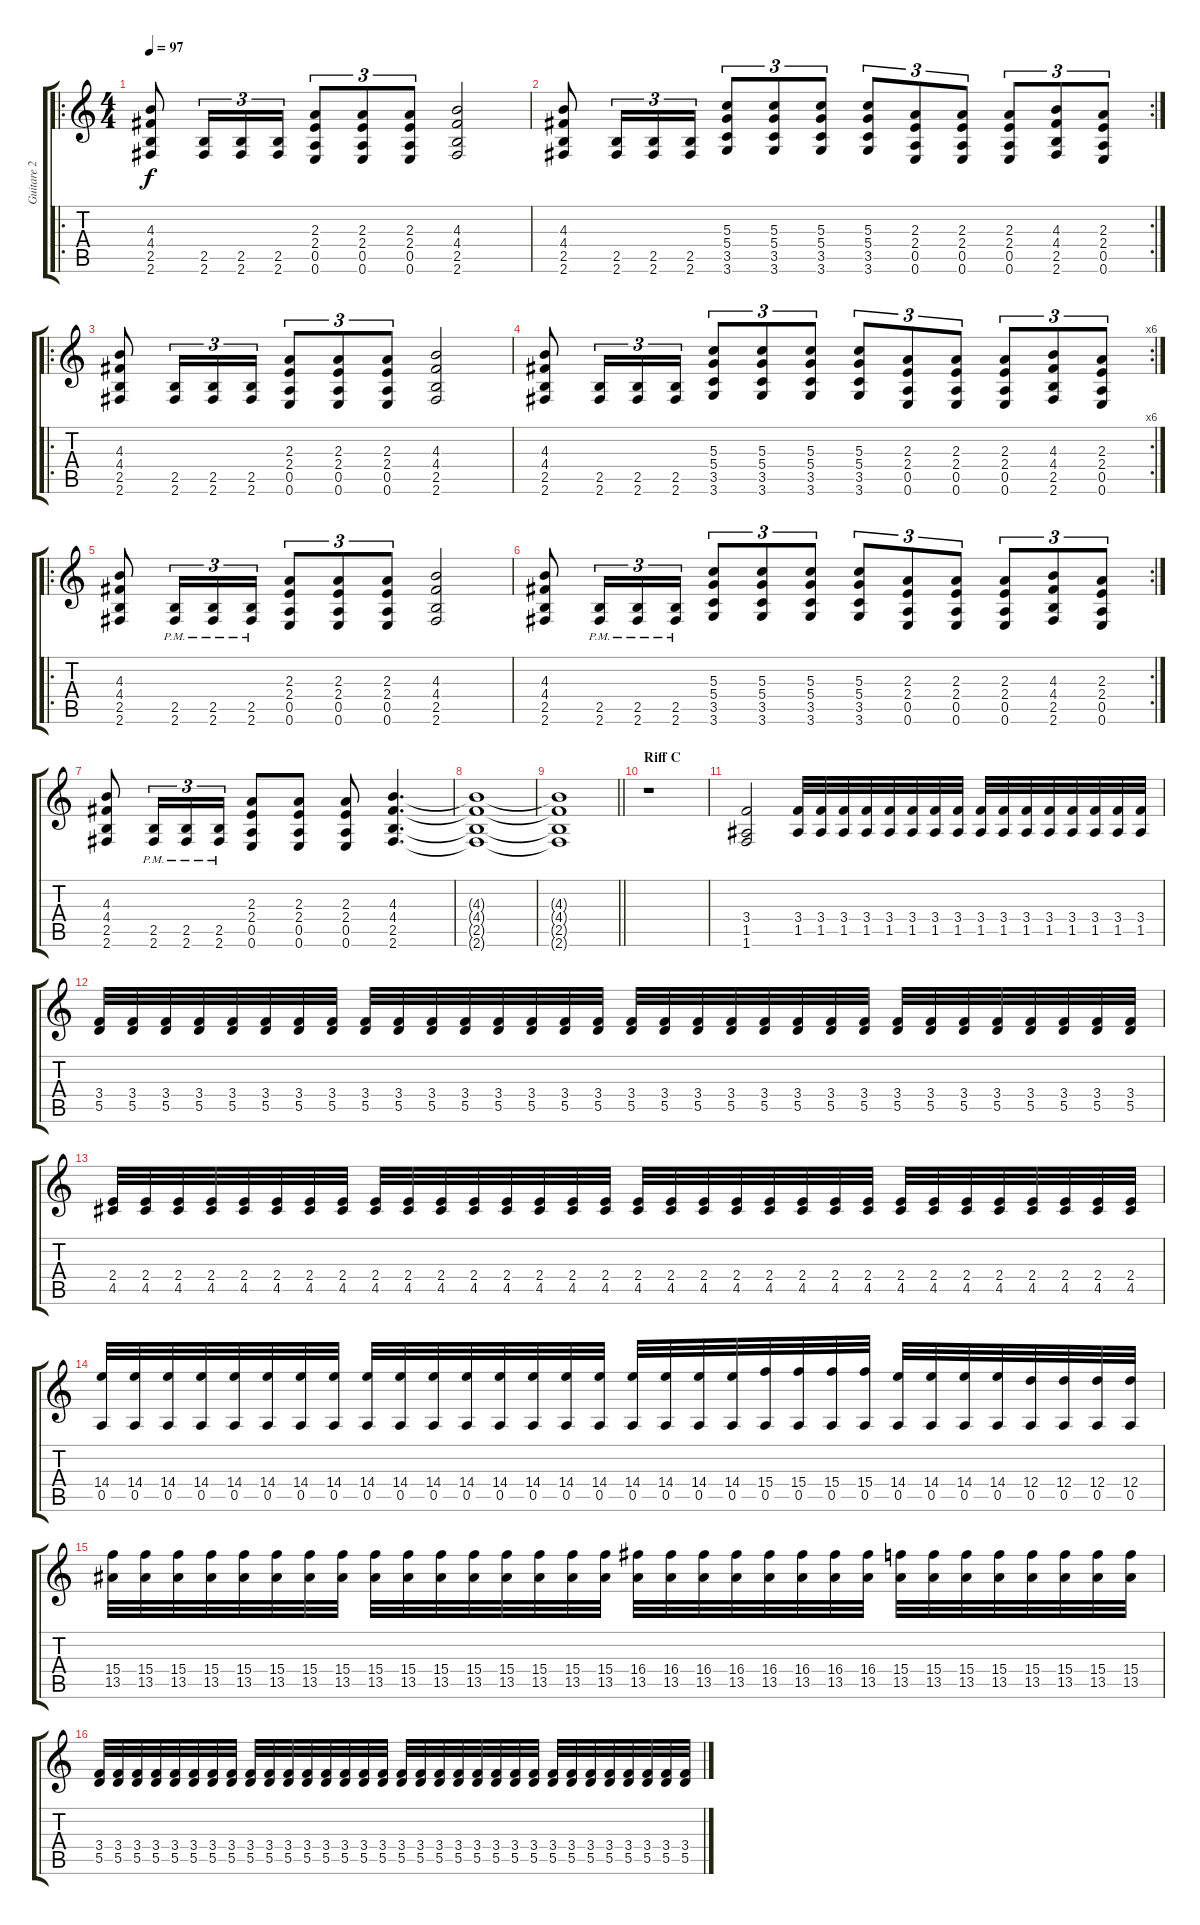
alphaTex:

\track ("Guitare 2" "Guitare 2") {instrument distortionguitar}
\staff {score tabs}
\tuning (E4 B3 G3 D3 A2 E2) {hide}
\ro
\ts (4 4)
\tempo 97
\clef g2
\ks c
(4.3 4.4 2.5 2.6).8{dy f} (2.5 2.6).16{tu (3 2)} (2.5 2.6).16{tu (3 2)} (2.5 2.6).16{tu (3 2)} (2.3 2.4 0.5 0.6).8{tu (3 2)} (2.3 2.4 0.5 0.6).8{tu (3 2)} (2.3 2.4 0.5 0.6).8{tu (3 2)} (4.3 4.4 2.5 2.6).2 |
\rc 2
(4.3 4.4 2.5 2.6).8 (2.5 2.6).16{tu (3 2)} (2.5 2.6).16{tu (3 2)} (2.5 2.6).16{tu (3 2)} (5.3 5.4 3.5 3.6).8{tu (3 2)} (5.3 5.4 3.5 3.6).8{tu (3 2)} (5.3 5.4 3.5 3.6).8{tu (3 2)} (5.3 5.4 3.5 3.6).8{tu (3 2)} (2.3 2.4 0.5 0.6).8{tu (3 2)} (2.3 2.4 0.5 0.6).8{tu (3 2)} (2.3 2.4 0.5 0.6).8{tu (3 2)} (4.3 4.4 2.5 2.6).8{tu (3 2)} (2.3 2.4 0.5 0.6).8{tu (3 2)} |
\ro
(4.3 4.4 2.5 2.6).8 (2.5 2.6).16{tu (3 2)} (2.5 2.6).16{tu (3 2)} (2.5 2.6).16{tu (3 2)} (2.3 2.4 0.5 0.6).8{tu (3 2)} (2.3 2.4 0.5 0.6).8{tu (3 2)} (2.3 2.4 0.5 0.6).8{tu (3 2)} (4.3 4.4 2.5 2.6).2 |
\rc 6
(4.3 4.4 2.5 2.6).8 (2.5 2.6).16{tu (3 2)} (2.5 2.6).16{tu (3 2)} (2.5 2.6).16{tu (3 2)} (5.3 5.4 3.5 3.6).8{tu (3 2)} (5.3 5.4 3.5 3.6).8{tu (3 2)} (5.3 5.4 3.5 3.6).8{tu (3 2)} (5.3 5.4 3.5 3.6).8{tu (3 2)} (2.3 2.4 0.5 0.6).8{tu (3 2)} (2.3 2.4 0.5 0.6).8{tu (3 2)} (2.3 2.4 0.5 0.6).8{tu (3 2)} (4.3 4.4 2.5 2.6).8{tu (3 2)} (2.3 2.4 0.5 0.6).8{tu (3 2)} |
\ro
(4.3 4.4 2.5 2.6).8 (2.5{pm} 2.6{pm}).16{tu (3 2)} (2.5{pm} 2.6{pm}).16{tu (3 2)} (2.5{pm} 2.6{pm}).16{tu (3 2)} (2.3 2.4 0.5 0.6).8{tu (3 2)} (2.3 2.4 0.5 0.6).8{tu (3 2)} (2.3 2.4 0.5 0.6).8{tu (3 2)} (4.3 4.4 2.5 2.6).2 |
\rc 2
(4.3 4.4 2.5 2.6).8 (2.5{pm} 2.6{pm}).16{tu (3 2)} (2.5{pm} 2.6{pm}).16{tu (3 2)} (2.5{pm} 2.6{pm}).16{tu (3 2)} (5.3 5.4 3.5 3.6).8{tu (3 2)} (5.3 5.4 3.5 3.6).8{tu (3 2)} (5.3 5.4 3.5 3.6).8{tu (3 2)} (5.3 5.4 3.5 3.6).8{tu (3 2)} (2.3 2.4 0.5 0.6).8{tu (3 2)} (2.3 2.4 0.5 0.6).8{tu (3 2)} (2.3 2.4 0.5 0.6).8{tu (3 2)} (4.3 4.4 2.5 2.6).8{tu (3 2)} (2.3 2.4 0.5 0.6).8{tu (3 2)} |
(4.3 4.4 2.5 2.6).8 (2.5{pm} 2.6{pm}).16{tu (3 2)} (2.5{pm} 2.6{pm}).16{tu (3 2)} (2.5{pm} 2.6{pm}).16{tu (3 2)} (2.3 2.4 0.5 0.6).8 (2.3 2.4 0.5 0.6).8 (2.3 2.4 0.5 0.6).8 (4.3 4.4 2.5 2.6).4{d} |
(4.3{t} 4.4{t} 2.5{t} 2.6{t}).1 |
\barLineRight lightlight
(4.3{t} 4.4{t} 2.5{t} 2.6{t}).1 |
\section ("" "Riff C")
r.1 |
(3.4 1.5 1.6).2 (3.4 1.5).32 (3.4 1.5).32 (3.4 1.5).32 (3.4 1.5).32 (3.4 1.5).32 (3.4 1.5).32 (3.4 1.5).32 (3.4 1.5).32 (3.4 1.5).32 (3.4 1.5).32 (3.4 1.5).32 (3.4 1.5).32 (3.4 1.5).32 (3.4 1.5).32 (3.4 1.5).32 (3.4 1.5).32 |
(3.4 5.5).32 (3.4 5.5).32 (3.4 5.5).32 (3.4 5.5).32 (3.4 5.5).32 (3.4 5.5).32 (3.4 5.5).32 (3.4 5.5).32 (3.4 5.5).32 (3.4 5.5).32 (3.4 5.5).32 (3.4 5.5).32 (3.4 5.5).32 (3.4 5.5).32 (3.4 5.5).32 (3.4 5.5).32 (3.4 5.5).32 (3.4 5.5).32 (3.4 5.5).32 (3.4 5.5).32 (3.4 5.5).32 (3.4 5.5).32 (3.4 5.5).32 (3.4 5.5).32 (3.4 5.5).32 (3.4 5.5).32 (3.4 5.5).32 (3.4 5.5).32 (3.4 5.5).32 (3.4 5.5).32 (3.4 5.5).32 (3.4 5.5).32 |
(2.4 4.5).32 (2.4 4.5).32 (2.4 4.5).32 (2.4 4.5).32 (2.4 4.5).32 (2.4 4.5).32 (2.4 4.5).32 (2.4 4.5).32 (2.4 4.5).32 (2.4 4.5).32 (2.4 4.5).32 (2.4 4.5).32 (2.4 4.5).32 (2.4 4.5).32 (2.4 4.5).32 (2.4 4.5).32 (2.4 4.5).32 (2.4 4.5).32 (2.4 4.5).32 (2.4 4.5).32 (2.4 4.5).32 (2.4 4.5).32 (2.4 4.5).32 (2.4 4.5).32 (2.4 4.5).32 (2.4 4.5).32 (2.4 4.5).32 (2.4 4.5).32 (2.4 4.5).32 (2.4 4.5).32 (2.4 4.5).32 (2.4 4.5).32 |
(14.4 0.5).32 (14.4 0.5).32 (14.4 0.5).32 (14.4 0.5).32 (14.4 0.5).32 (14.4 0.5).32 (14.4 0.5).32 (14.4 0.5).32 (14.4 0.5).32 (14.4 0.5).32 (14.4 0.5).32 (14.4 0.5).32 (14.4 0.5).32 (14.4 0.5).32 (14.4 0.5).32 (14.4 0.5).32 (14.4 0.5).32 (14.4 0.5).32 (14.4 0.5).32 (14.4 0.5).32 (15.4 0.5).32 (15.4 0.5).32 (15.4 0.5).32 (15.4 0.5).32 (14.4 0.5).32 (14.4 0.5).32 (14.4 0.5).32 (14.4 0.5).32 (12.4 0.5).32 (12.4 0.5).32 (12.4 0.5).32 (12.4 0.5).32 |
(15.4 13.5).32 (15.4 13.5).32 (15.4 13.5).32 (15.4 13.5).32 (15.4 13.5).32 (15.4 13.5).32 (15.4 13.5).32 (15.4 13.5).32 (15.4 13.5).32 (15.4 13.5).32 (15.4 13.5).32 (15.4 13.5).32 (15.4 13.5).32 (15.4 13.5).32 (15.4 13.5).32 (15.4 13.5).32 (16.4 13.5).32 (16.4 13.5).32 (16.4 13.5).32 (16.4 13.5).32 (16.4 13.5).32 (16.4 13.5).32 (16.4 13.5).32 (16.4 13.5).32 (15.4 13.5).32 (15.4 13.5).32 (15.4 13.5).32 (15.4 13.5).32 (15.4 13.5).32 (15.4 13.5).32 (15.4 13.5).32 (15.4 13.5).32 |
(3.4 5.5).32 (3.4 5.5).32 (3.4 5.5).32 (3.4 5.5).32 (3.4 5.5).32 (3.4 5.5).32 (3.4 5.5).32 (3.4 5.5).32 (3.4 5.5).32 (3.4 5.5).32 (3.4 5.5).32 (3.4 5.5).32 (3.4 5.5).32 (3.4 5.5).32 (3.4 5.5).32 (3.4 5.5).32 (3.4 5.5).32 (3.4 5.5).32 (3.4 5.5).32 (3.4 5.5).32 (3.4 5.5).32 (3.4 5.5).32 (3.4 5.5).32 (3.4 5.5).32 (3.4 5.5).32 (3.4 5.5).32 (3.4 5.5).32 (3.4 5.5).32 (3.4 5.5).32 (3.4 5.5).32 (3.4 5.5).32 (3.4 5.5).32
